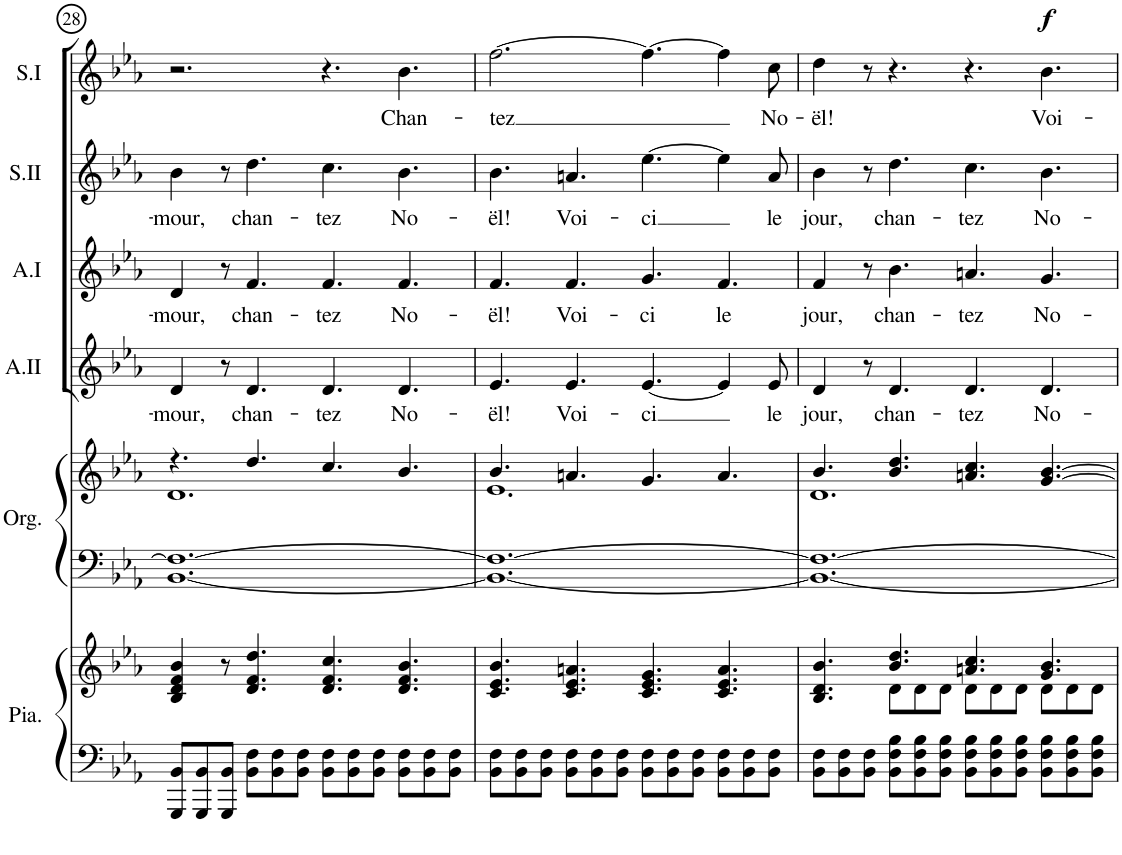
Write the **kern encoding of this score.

**kern	**kern	**kern	**kern	**kern	**text	**kern	**text	**kern	**text	**kern	**text	**dynam
*part6	*part6	*part5	*part5	*part4	*part4	*part3	*part3	*part2	*part2	*part1	*part1	*part1
*staff8	*staff7	*staff6	*staff5	*staff4	*staff4	*staff3	*staff3	*staff2	*staff2	*staff1	*staff1	*staff1
*I"Piano	*	*I"Orgue	*	*I"Alto II	*	*I"Alto I	*	*I"Soprano II	*	*I"Soprano I	*	*
*I'Pia.	*	*I'Org.	*	*I'A.II	*	*I'A.I	*	*I'S.II	*	*I'S.I	*	*
!!LO:PB:g=z
*clefF4	*clefG2	*clefF4	*clefG2	*clefG2	*	*clefG2	*	*clefG2	*	*clefG2	*	*
*k[b-e-a-]	*k[b-e-a-]	*k[b-e-a-]	*k[b-e-a-]	*k[b-e-a-]	*	*k[b-e-a-]	*	*k[b-e-a-]	*	*k[b-e-a-]	*	*
*M12/8	*M12/8	*M12/8	*M12/8	*M12/8	*	*M12/8	*	*M12/8	*	*M12/8	*	*
=28	=28	=28	=28	=28	=28	=28	=28	=28	=28	=28	=28	=28
*	*	*	*^	*	*	*	*	*	*	*	*	*
!	!	!	!	!	!	!LO:LY:b	!	!LO:LY:b	!	!LO:LY:b	!	!	!
8GGG/ 8BB-/L	4B-/ 4d/ 4f/ 4b-/	[1.BB- 1.F_	4.r	1.d	4d/	-mour,	4d/	-mour,	4b-\	-mour,	2.r	.	.
8GGG/ 8BB-/	.	.	.	.	.	.	.	.	.	.	.	.	.
8GGG/ 8BB-/J	8r	.	.	.	8r	.	8r	.	8r	.	.	.	.
!	!	!	!	!	!	!LO:LY:b	!	!LO:LY:b	!	!LO:LY:b	!	!	!
8BB-\ 8F\L	4.d/ 4.f/ 4.dd/	.	4.dd/	.	4.d/	chan-	4.f/	chan-	4.dd\	chan-	.	.	.
8BB-\ 8F\	.	.	.	.	.	.	.	.	.	.	.	.	.
8BB-\ 8F\J	.	.	.	.	.	.	.	.	.	.	.	.	.
!	!	!	!	!	!	!LO:LY:b	!	!LO:LY:b	!	!LO:LY:b	!	!	!
8BB-\ 8F\L	4.d/ 4.f/ 4.cc/	.	4.cc/	.	4.d/	-tez	4.f/	-tez	4.cc\	-tez	4.r	.	.
8BB-\ 8F\	.	.	.	.	.	.	.	.	.	.	.	.	.
8BB-\ 8F\J	.	.	.	.	.	.	.	.	.	.	.	.	.
!	!	!	!	!	!	!LO:LY:b	!	!LO:LY:b	!	!LO:LY:b	!	!LO:LY:b	!
8BB-\ 8F\L	4.d/ 4.f/ 4.b-/	.	4.b-/	.	4.d/	No-	4.f/	No-	4.b-\	No-	4.b-\	Chan-	.
8BB-\ 8F\	.	.	.	.	.	.	.	.	.	.	.	.	.
8BB-\ 8F\J	.	.	.	.	.	.	.	.	.	.	.	.	.
=29	=29	=29	=29	=29	=29	=29	=29	=29	=29	=29	=29	=29	=29
!	!	!	!	!	!	!LO:LY:b	!	!LO:LY:b	!	!LO:LY:b	!	!LO:LY:b	!
8BB-\ 8F\L	4.c/ 4.e-/ 4.b-/	1.BB-_ 1.F_	4.b-/	1.e-	4.e-/	-ël!	4.f/	-ël!	4.b-\	-ël!	[2.ff\	-tez	.
8BB-\ 8F\	.	.	.	.	.	.	.	.	.	.	.	.	.
8BB-\ 8F\J	.	.	.	.	.	.	.	.	.	.	.	.	.
!	!	!	!	!	!	!LO:LY:b	!	!LO:LY:b	!	!LO:LY:b	!	!	!
8BB-\ 8F\L	4.c/ 4.e-/ 4.an/	.	4.an/	.	4.e-/	Voi-	4.f/	Voi-	4.an/	Voi-	.	.	.
8BB-\ 8F\	.	.	.	.	.	.	.	.	.	.	.	.	.
8BB-\ 8F\J	.	.	.	.	.	.	.	.	.	.	.	.	.
!	!	!	!	!	!	!LO:LY:b	!	!LO:LY:b	!	!LO:LY:b	!	!	!
8BB-\ 8F\L	4.c/ 4.e-/ 4.g/	.	4.g/	.	[4.e-/	-ci	4.g/	-ci	[4.ee-\	-ci	4.ff\_	.	.
8BB-\ 8F\	.	.	.	.	.	.	.	.	.	.	.	.	.
8BB-\ 8F\J	.	.	.	.	.	.	.	.	.	.	.	.	.
!	!	!	!	!	!	!	!	!LO:LY:b	!	!	!	!	!
8BB-\ 8F\L	4.c/ 4.e-/ 4.a/	.	4.a/	.	4e-/]	.	4.f/	le	4ee-\]	.	4ff\]	.	.
8BB-\ 8F\	.	.	.	.	.	.	.	.	.	.	.	.	.
!	!	!	!	!	!	!LO:LY:b	!	!	!	!LO:LY:b	!	!LO:LY:b	!
8BB-\ 8F\J	.	.	.	.	8e-/	le	.	.	8a/	le	8cc\	No-	.
=30	=30	=30	=30	=30	=30	=30	=30	=30	=30	=30	=30	=30	=30
*	*^	*	*	*	*	*	*	*	*	*	*	*	*
!	!	!	!	!	!	!	!LO:LY:b	!	!LO:LY:b	!	!LO:LY:b	!	!LO:LY:b	!
8BB-\ 8F\L	4.B-/ 4.d/ 4.b-/	4.ryy	1.BB-_ 1.F_	4.b-/	1.d	4d/	jour,	4f/	jour,	4b-\	jour,	4dd\	-ël!	.
8BB-\ 8F\	.	.	.	.	.	.	.	.	.	.	.	.	.	.
8BB-\ 8F\J	.	.	.	.	.	8r	.	8r	.	8r	.	8r	.	.
!	!	!	!	!	!	!	!LO:LY:b	!	!LO:LY:b	!	!LO:LY:b	!	!	!
8BB-\ 8F\ 8B-\L	4.b-/ 4.dd/	8d\L	.	4.b-/ 4.dd/	.	4.d/	chan-	4.b-\	chan-	4.dd\	chan-	4.r	.	.
8BB-\ 8F\ 8B-\	.	8d\	.	.	.	.	.	.	.	.	.	.	.	.
8BB-\ 8F\ 8B-\J	.	8d\J	.	.	.	.	.	.	.	.	.	.	.	.
!	!	!	!	!	!	!	!LO:LY:b	!	!LO:LY:b	!	!LO:LY:b	!	!	!
8BB-\ 8F\ 8B-\L	4.an/ 4.cc/	8d\L	.	4.an/ 4.cc/	.	4.d/	-tez	4.an/	-tez	4.cc\	-tez	4.r	.	.
8BB-\ 8F\ 8B-\	.	8d\	.	.	.	.	.	.	.	.	.	.	.	.
8BB-\ 8F\ 8B-\J	.	8d\J	.	.	.	.	.	.	.	.	.	.	.	.
!	!	!	!	!	!	!	!LO:LY:b	!	!LO:LY:b	!	!LO:LY:b	!	!LO:LY:b	!LO:DY:a
8BB-\ 8F\ 8B-\L	4.g/ 4.b-/	8d\L	.	[4.g/ [4.b-/	.	4.d/	No-	4.g/	No-	4.b-\	No-	4.b-\	Voi-	f
8BB-\ 8F\ 8B-\	.	8d\	.	.	.	.	.	.	.	.	.	.	.	.
8BB-\ 8F\ 8B-\J	.	8d\J	.	.	.	.	.	.	.	.	.	.	.	.
*	*v	*v	*	*v	*v	*	*	*	*	*	*	*	*	*
=	=	=	=	=	=	=	=	=	=	=	=	=
*-	*-	*-	*-	*-	*-	*-	*-	*-	*-	*-	*-	*-
